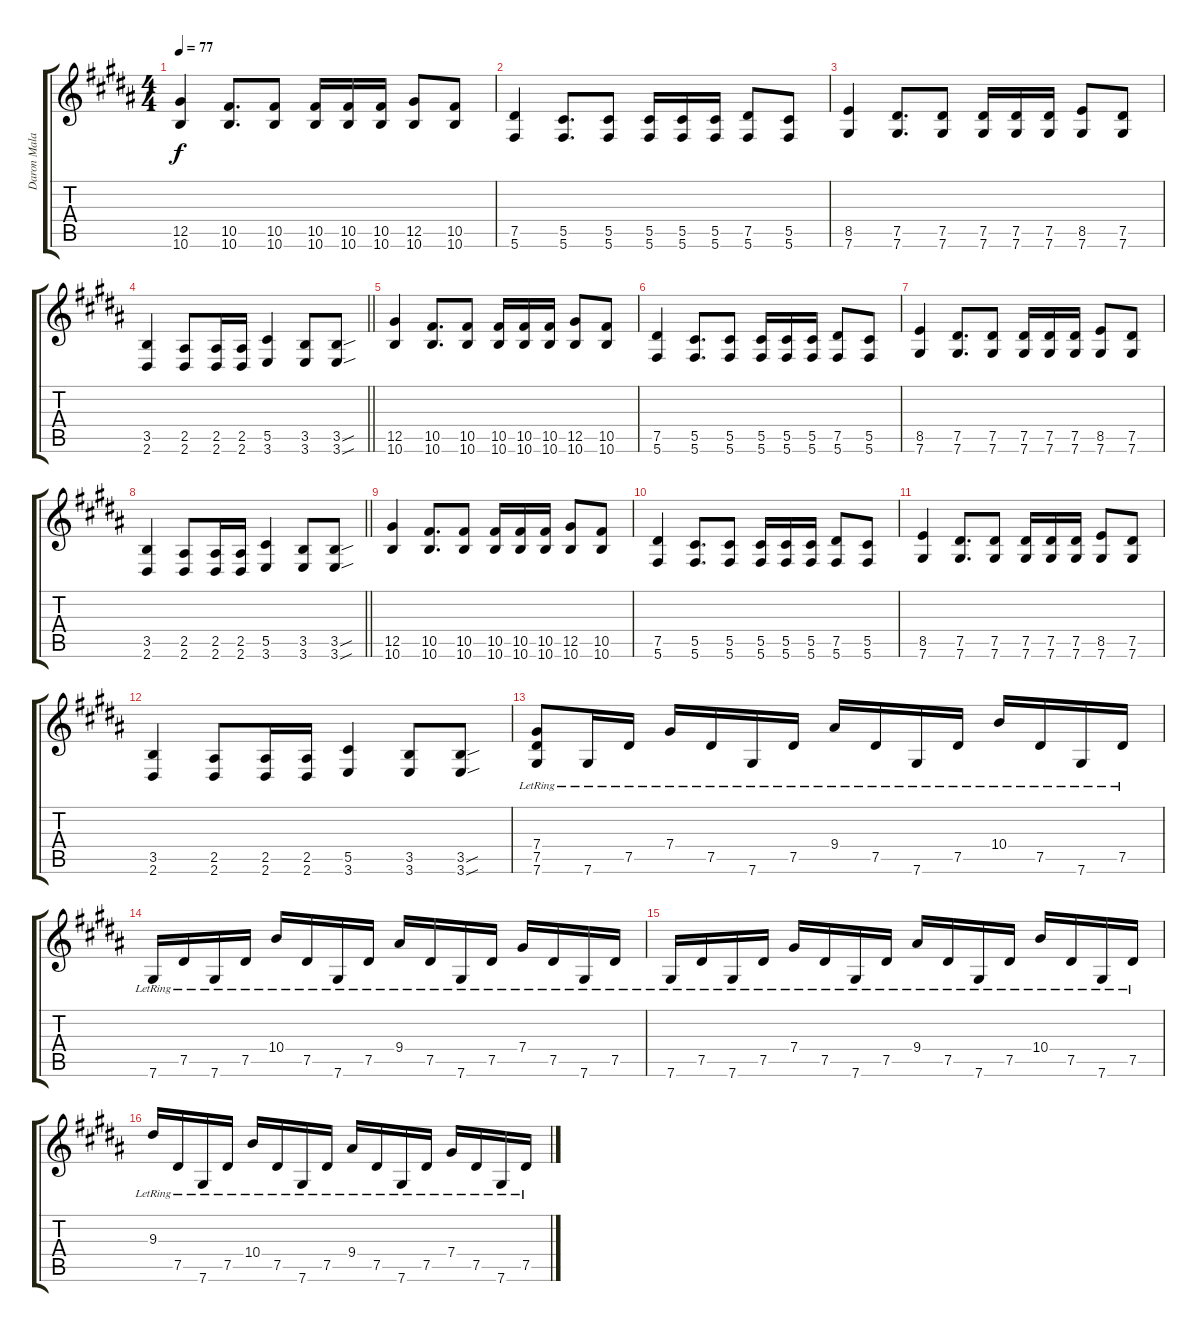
\track ("Daron Malakian 1" "Daron Mala") {instrument electricguitarjazz}
\staff {score tabs}
\tuning (Eb4 Bb3 Gb3 Db3 Ab2 Db2) {hide}
\ts (4 4)
\tempo 77
\clef g2
\ks g#minor
(12.5 10.6).4{dy f} (10.5 10.6).8{d} (10.5 10.6).8 (10.5 10.6).16 (10.5 10.6).16 (10.5 10.6).16 (12.5 10.6).8 (10.5 10.6).8 |
(7.5 5.6).4 (5.5 5.6).8{d} (5.5 5.6).8 (5.5 5.6).16 (5.5 5.6).16 (5.5 5.6).16 (7.5 5.6).8 (5.5 5.6).8 |
(8.5 7.6).4 (7.5 7.6).8{d} (7.5 7.6).8 (7.5 7.6).16 (7.5 7.6).16 (7.5 7.6).16 (8.5 7.6).8 (7.5 7.6).8 |
\barLineRight lightlight
(3.5 2.6).4 (2.5 2.6).8 (2.5 2.6).16 (2.5 2.6).16 (5.5 3.6).4 (3.5 3.6).8 (3.5{sou} 3.6{sou}).8 |
(12.5 10.6).4 (10.5 10.6).8{d} (10.5 10.6).8 (10.5 10.6).16 (10.5 10.6).16 (10.5 10.6).16 (12.5 10.6).8 (10.5 10.6).8 |
(7.5 5.6).4 (5.5 5.6).8{d} (5.5 5.6).8 (5.5 5.6).16 (5.5 5.6).16 (5.5 5.6).16 (7.5 5.6).8 (5.5 5.6).8 |
(8.5 7.6).4 (7.5 7.6).8{d} (7.5 7.6).8 (7.5 7.6).16 (7.5 7.6).16 (7.5 7.6).16 (8.5 7.6).8 (7.5 7.6).8 |
\barLineRight lightlight
(3.5 2.6).4 (2.5 2.6).8 (2.5 2.6).16 (2.5 2.6).16 (5.5 3.6).4 (3.5 3.6).8 (3.5{sou} 3.6{sou}).8 |
(12.5 10.6).4 (10.5 10.6).8{d} (10.5 10.6).8 (10.5 10.6).16 (10.5 10.6).16 (10.5 10.6).16 (12.5 10.6).8 (10.5 10.6).8 |
(7.5 5.6).4 (5.5 5.6).8{d} (5.5 5.6).8 (5.5 5.6).16 (5.5 5.6).16 (5.5 5.6).16 (7.5 5.6).8 (5.5 5.6).8 |
(8.5 7.6).4 (7.5 7.6).8{d} (7.5 7.6).8 (7.5 7.6).16 (7.5 7.6).16 (7.5 7.6).16 (8.5 7.6).8 (7.5 7.6).8 |
(3.5 2.6).4 (2.5 2.6).8 (2.5 2.6).16 (2.5 2.6).16 (5.5 3.6).4 (3.5 3.6).8 (3.5{sou} 3.6{sou}).8 |
(7.4{lr} 7.5{lr} 7.6{lr}).8 7.6{lr}.16 7.5{lr}.16 7.4{lr}.16 7.5{lr}.16 7.6{lr}.16 7.5{lr}.16 9.4{lr}.16 7.5{lr}.16 7.6{lr}.16 7.5{lr}.16 10.4{lr}.16 7.5{lr}.16 7.6{lr}.16 7.5{lr}.16 |
7.6{lr}.16 7.5{lr}.16 7.6{lr}.16 7.5{lr}.16 10.4{lr}.16 7.5{lr}.16 7.6{lr}.16 7.5{lr}.16 9.4{lr}.16 7.5{lr}.16 7.6{lr}.16 7.5{lr}.16 7.4{lr}.16 7.5{lr}.16 7.6{lr}.16 7.5{lr}.16 |
7.6{lr}.16 7.5{lr}.16 7.6{lr}.16 7.5{lr}.16 7.4{lr}.16 7.5{lr}.16 7.6{lr}.16 7.5{lr}.16 9.4{lr}.16 7.5{lr}.16 7.6{lr}.16 7.5{lr}.16 10.4{lr}.16 7.5{lr}.16 7.6{lr}.16 7.5{lr}.16 |
9.3{lr}.16 7.5{lr}.16 7.6{lr}.16 7.5{lr}.16 10.4{lr}.16 7.5{lr}.16 7.6{lr}.16 7.5{lr}.16 9.4{lr}.16 7.5{lr}.16 7.6{lr}.16 7.5{lr}.16 7.4{lr}.16 7.5{lr}.16 7.6{lr}.16 7.5{lr}.16
